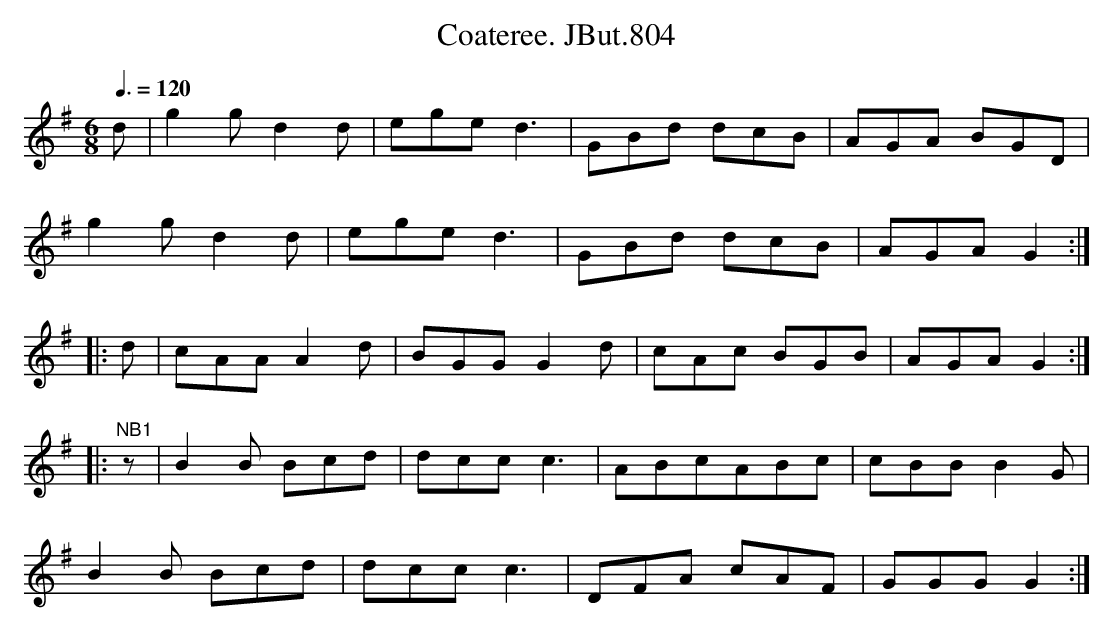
X:1
T:Coateree. JBut.804
M:6/8
L:1/8
Q:3/8=120
K:G
d|g2g d2d|ege d3|GBd dcB|AGA BGD|
g2g d2d|ege d3|GBd dcB|AGA G2:|
|:d|cAA A2d|BGG G2d|cAc BGB|AGAG2:|
|:"^NB1"z|B2B Bcd|dcc c3|ABcABc|cBB B2G|
B2B Bcd|dcc c3|DFA cAF|GGG G2:|
